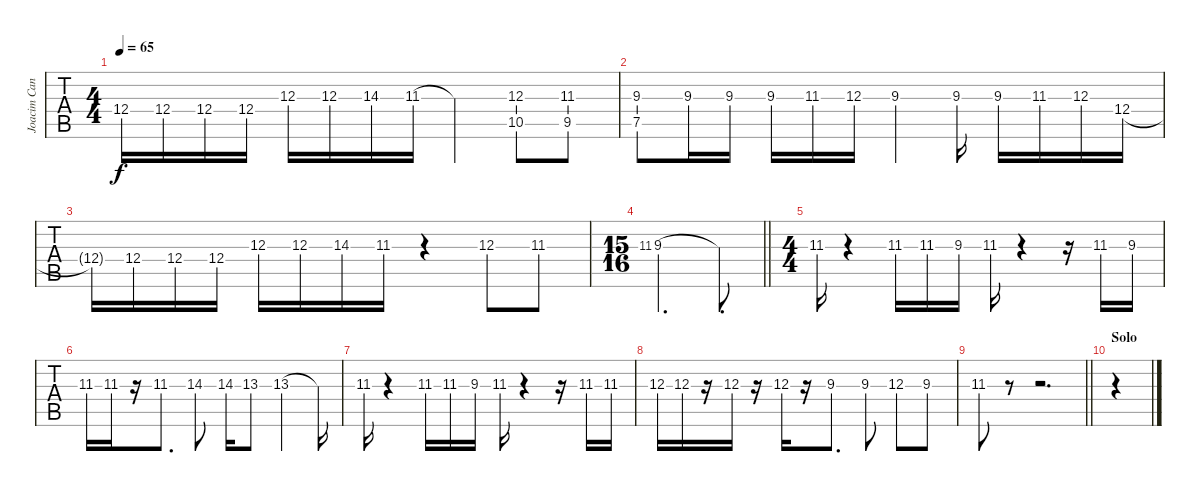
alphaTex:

\track ("Joacim Cans" "Joacim Can") {instrument distortionguitar}
\staff {tabs}
\tuning (E4 B3 G3 D3 A2 E2) {hide}
\ts (4 4)
\tempo 65
\clef g2
\ks c
12.4{t}.16{dy f} 12.4.16 12.4.16 12.4.16 12.3.16 12.3.16 14.3.16 11.3.16 11.3{t}.4 (12.3 10.5).8 (11.3 9.5).8 |
(9.3 7.5).8 9.3.16 9.3.16 9.3.16 11.3.16 12.3.16 9.3.4 9.3.16 9.3.16 11.3.16 12.3.16 12.4.16 |
12.4{t}.16 12.4.16 12.4.16 12.4.16 12.3.16 12.3.16 14.3.16 11.3.16 r.4 12.3.8 11.3.8 |
\ts (15 16)
\barLineRight lightlight
11.3.8{gr} 9.3.2{d} 9.3{t}.8{d} |
\ts (4 4)
11.3.16 r.4 11.3.16 11.3.16 9.3.16 11.3.16 r.4 r.16 11.3.16 9.3.16 |
11.3.16 11.3.16 r.16 11.3.8{d} 14.3.8 14.3.16 13.3.8 13.3.4 13.3{t}.16 |
11.3.16 r.4 11.3.16 11.3.16 9.3.16 11.3.16 r.4 r.16 11.3.16 11.3.16 |
12.3.16 12.3.16 r.16 12.3.16 r.16 12.3.16 r.16 9.3.8{d} 9.3.8 12.3.8 9.3.8 |
\barLineRight lightlight
11.3.8 r.8 r.2{d} |
\section ("" "Solo")
